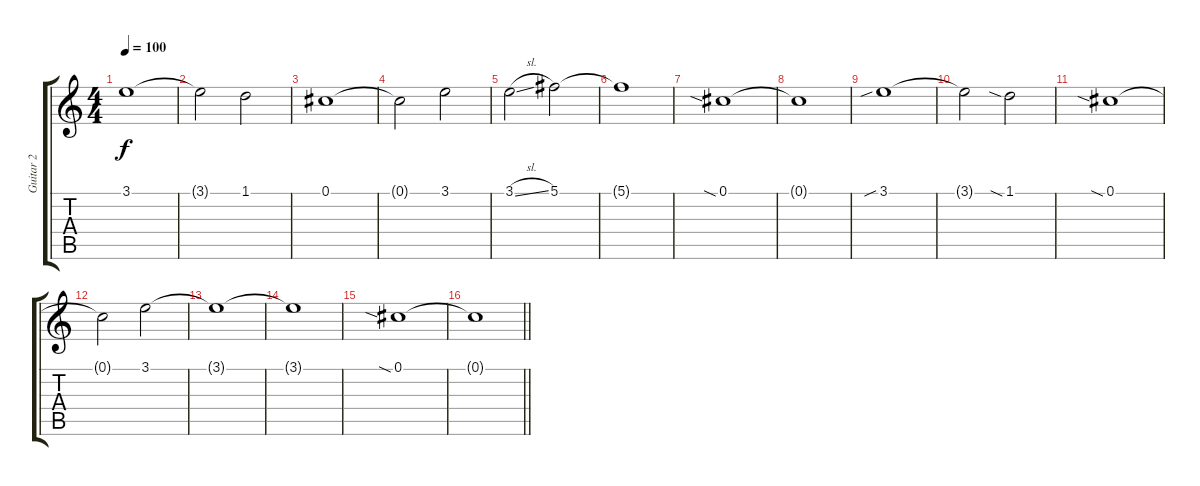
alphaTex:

\track ("Guitar 2" "Guitar 2") {instrument overdrivenguitar}
\staff {score tabs}
\tuning (Db4 Ab3 E3 B2 Gb2 B1) {hide}
\ts (4 4)
\tempo 100
\clef g2
\ks c
3.1.1{dy f} |
3.1{t}.2 1.1.2 |
0.1.1 |
0.1{t}.2 3.1.2 |
3.1{sl}.2 5.1.2 |
5.1{t}.1 |
0.1{sia}.1 |
0.1{t}.1 |
3.1{sib}.1 |
3.1{t}.2 1.1{sia}.2 |
0.1{sia}.1 |
0.1{t}.2 3.1.2 |
3.1{t}.1 |
3.1{t}.1 |
0.1{sia}.1 |
\barLineRight lightlight
0.1{t}.1
